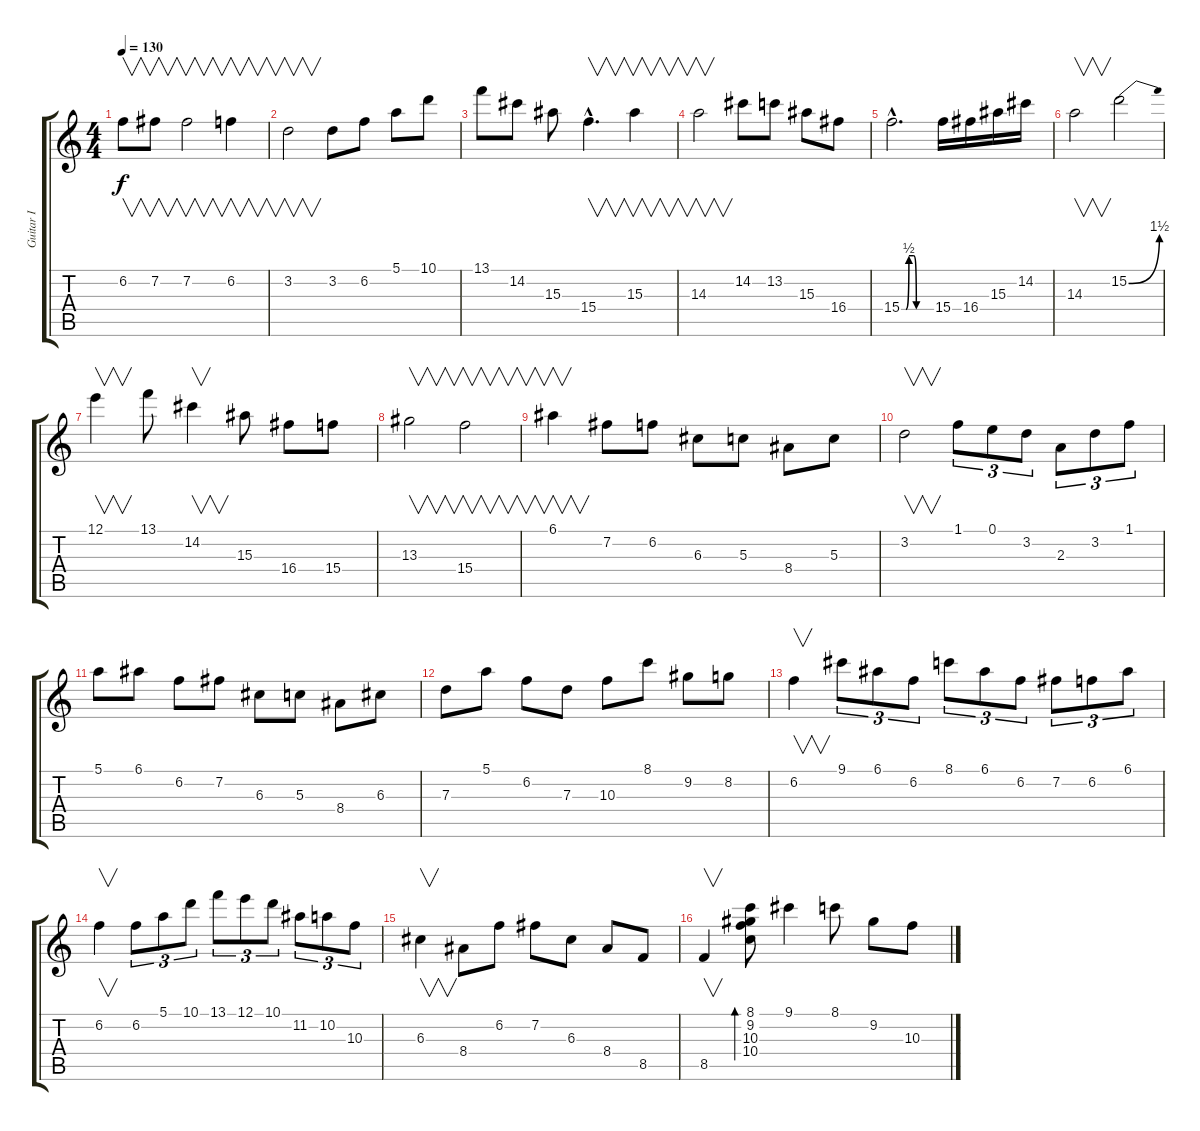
\track ("Guitar I" "Guitar I") {instrument distortionguitar}
\staff {score tabs}
\tuning (E4 B3 G3 D3 A2 E2) {hide}
\ts (4 4)
\tempo 130
\clef g2
\ks c
6.2.8{v dy f volume 7 balance 8} 7.2.8{v} 7.2.2{v} 6.2.4{v} |
3.2.2{v} 3.2.8 6.2.8 5.1.8 10.1.8 |
13.1.8 14.2.8 15.3.8 15.4{hac}.4{v d} 15.3.4{v} |
14.3.2{v} 14.2.8 13.2.8 15.3.8 16.4.8 |
15.4{be (custom 0 0 9 0 15 2 25 2 30 0 45 0 60 0) hac}.2{d} 15.4.16 16.4.16 15.3.16 14.2.16 |
14.3.2{v} 15.2{be (bend 0 0 60 6)}.2 |
12.1.4{v} 13.1.8 14.2.4{v} 15.3.8 16.4.8 15.4.8 |
13.3.2{v} 15.4.2{v} |
6.1.4{v} 7.2.8 6.2.8 6.3.8 5.3.8 8.4.8 5.3.8 |
3.2.2{v} 1.1.8{tu (3 2)} 0.1.8{tu (3 2)} 3.2.8{tu (3 2)} 2.3.8{tu (3 2)} 3.2.8{tu (3 2)} 1.1.8{tu (3 2)} |
5.1.8 6.1.8 6.2.8 7.2.8 6.3.8 5.3.8 8.4.8 6.3.8 |
7.3.8 5.1.8 6.2.8 7.3.8 10.3.8 8.1.8 9.2.8 8.2.8 |
6.2.4{v} 9.1.8{tu (3 2)} 6.1.8{tu (3 2)} 6.2.8{tu (3 2)} 8.1.8{tu (3 2)} 6.1.8{tu (3 2)} 6.2.8{tu (3 2)} 7.2.8{tu (3 2)} 6.2.8{tu (3 2)} 6.1.8{tu (3 2)} |
6.2.4{v} 6.2.8{tu (3 2)} 5.1.8{tu (3 2)} 10.1.8{tu (3 2)} 13.1.8{tu (3 2)} 12.1.8{tu (3 2)} 10.1.8{tu (3 2)} 11.2.8{tu (3 2)} 10.2.8{tu (3 2)} 10.3.8{tu (3 2)} |
6.3.4{v} 8.4.8 6.2.8 7.2.8 6.3.8 8.4.8 8.5.8 |
8.5.4{v} (8.1 9.2 10.3 10.4).8{bd 120} 9.1.4 8.1.8 9.2.8 10.3.8
